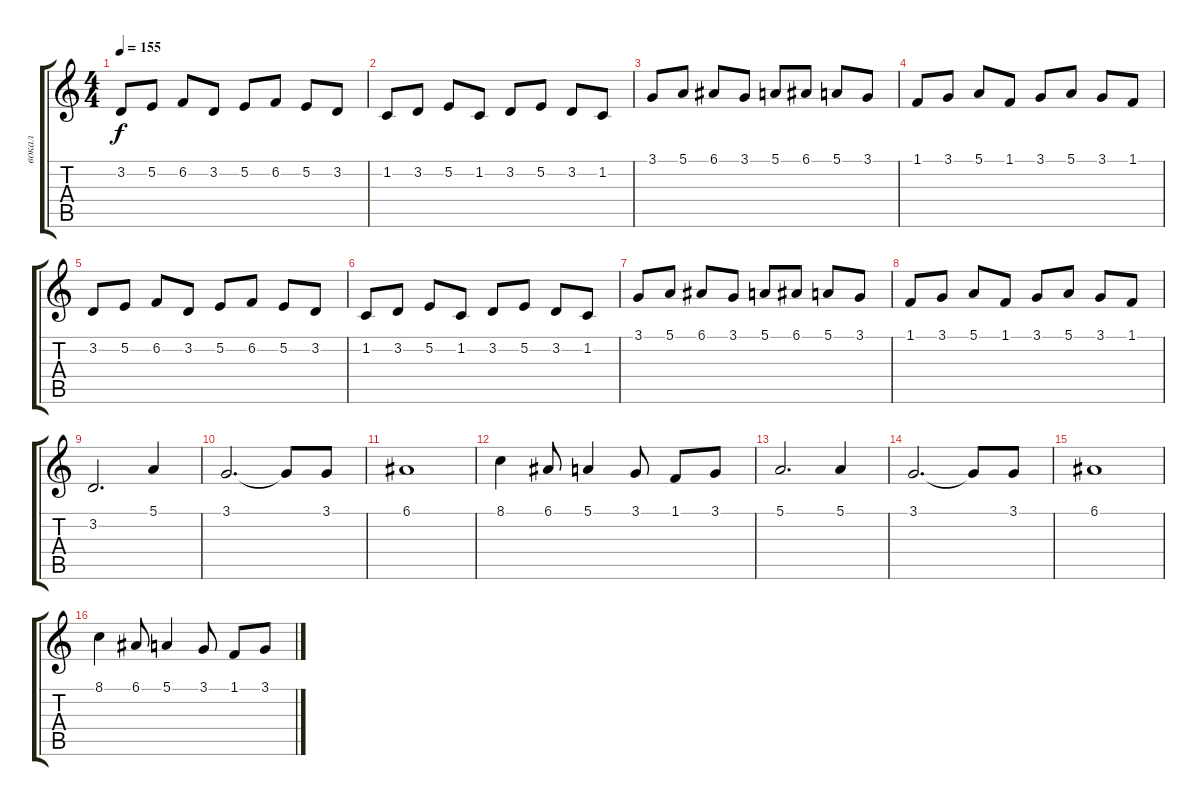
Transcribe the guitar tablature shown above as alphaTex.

\track ("вокал" "вокал") {instrument englishhorn}
\staff {score tabs}
\tuning (E4 B3 G3 D3 A2 E2) {hide}
\ts (4 4)
\tempo 155
\clef g2
\ks c
3.2.8{dy f} 5.2.8 6.2.8 3.2.8 5.2.8 6.2.8 5.2.8 3.2.8 |
1.2.8 3.2.8 5.2.8 1.2.8 3.2.8 5.2.8 3.2.8 1.2.8 |
3.1.8 5.1.8 6.1.8 3.1.8 5.1.8 6.1.8 5.1.8 3.1.8 |
1.1.8 3.1.8 5.1.8 1.1.8 3.1.8 5.1.8 3.1.8 1.1.8 |
3.2.8 5.2.8 6.2.8 3.2.8 5.2.8 6.2.8 5.2.8 3.2.8 |
1.2.8 3.2.8 5.2.8 1.2.8 3.2.8 5.2.8 3.2.8 1.2.8 |
3.1.8 5.1.8 6.1.8 3.1.8 5.1.8 6.1.8 5.1.8 3.1.8 |
1.1.8 3.1.8 5.1.8 1.1.8 3.1.8 5.1.8 3.1.8 1.1.8 |
3.2.2{d} 5.1.4 |
3.1.2{d} 3.1{t}.8 3.1.8 |
6.1.1 |
8.1.4 6.1.8 5.1.4 3.1.8 1.1.8 3.1.8 |
5.1.2{d} 5.1.4 |
3.1.2{d} 3.1{t}.8 3.1.8 |
6.1.1 |
8.1.4 6.1.8 5.1.4 3.1.8 1.1.8 3.1.8
